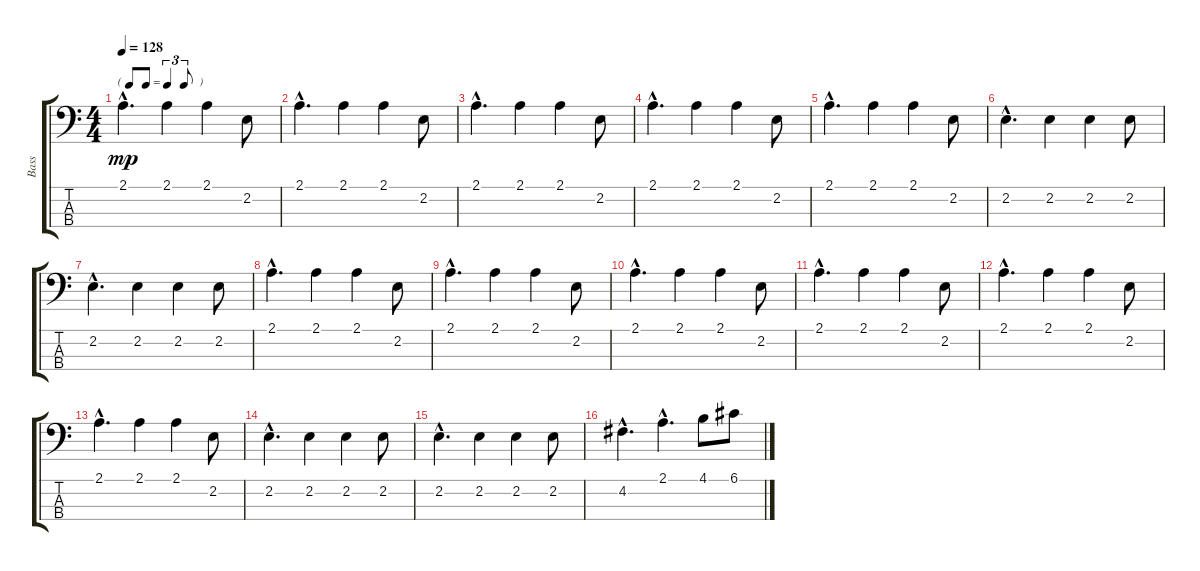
\track ("Bass" "Bass") {instrument electricbasspick}
\staff {score tabs}
\tuning (G2 D2 A1 E1) {hide}
\ts (4 4)
\tf triplet8th
\tempo 128
\clef f4
\ks c
2.1{hac}.4{d dy mp} 2.1.4 2.1.4 2.2.8 |
2.1{hac}.4{d} 2.1.4 2.1.4 2.2.8 |
2.1{hac}.4{d} 2.1.4 2.1.4 2.2.8 |
2.1{hac}.4{d} 2.1.4 2.1.4 2.2.8 |
2.1{hac}.4{d} 2.1.4 2.1.4 2.2.8 |
2.2{hac}.4{d} 2.2.4 2.2.4 2.2.8 |
2.2{hac}.4{d} 2.2.4 2.2.4 2.2.8 |
2.1{hac}.4{d} 2.1.4 2.1.4 2.2.8 |
2.1{hac}.4{d} 2.1.4 2.1.4 2.2.8 |
2.1{hac}.4{d} 2.1.4 2.1.4 2.2.8 |
2.1{hac}.4{d} 2.1.4 2.1.4 2.2.8 |
2.1{hac}.4{d} 2.1.4 2.1.4 2.2.8 |
2.1{hac}.4{d} 2.1.4 2.1.4 2.2.8 |
2.2{hac}.4{d} 2.2.4 2.2.4 2.2.8 |
2.2{hac}.4{d} 2.2.4 2.2.4 2.2.8 |
4.2{hac}.4{d} 2.1{hac}.4{d} 4.1.8 6.1.8
